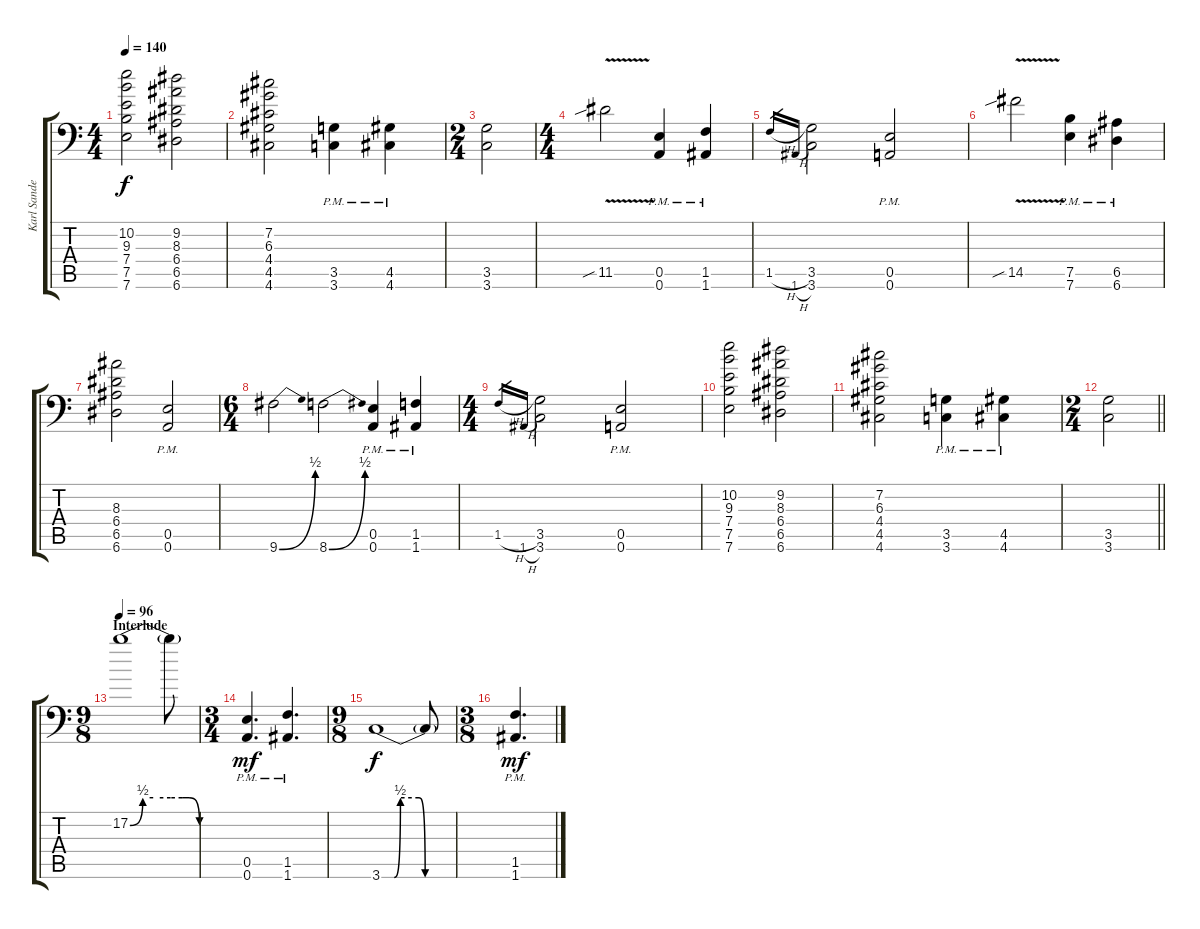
\track ("Karl Sanders" "Karl Sande") {instrument overdrivenguitar}
\staff {score tabs}
\tuning (B3 Gb3 D3 A2 E2 A1) {hide}
\ts (4 4)
\tempo 140
\clef f4
\ks c
(10.2 9.3 7.4 7.5 7.6).2{dy f} (9.2 8.3 6.4 6.5 6.6).2 |
(7.2 6.3 4.4 4.5 4.6).2 (3.5{pm} 3.6{pm}).4 (4.5{pm} 4.6{pm}).4 |
\ts (2 4)
(3.5 3.6).2 |
\ts (4 4)
11.5{v sib}.2 (0.5{pm} 0.6{pm}).4 (1.5{pm} 1.6{pm}).4 |
1.5{h}.16{gr} 1.6{h}.16{gr} (3.5 3.6).2 (0.5{pm} 0.6{pm}).2 |
14.5{v sib}.2 (7.5{pm} 7.6{pm}).4 (6.5{pm} 6.6{pm}).4 |
(8.3 6.4 6.5 6.6).2 (0.5{pm} 0.6{pm}).2 |
\ts (6 4)
9.6{be (bend 0 0 60 2)}.2 8.6{be (bend 0 0 60 2)}.2 (0.5{pm} 0.6{pm}).4 (1.5{pm} 1.6{pm}).4 |
\ts (4 4)
1.5{h}.16{gr} 1.6{h}.16{gr} (3.5 3.6).2 (0.5{pm} 0.6{pm}).2 |
(10.2 9.3 7.4 7.5 7.6).2 (9.2 8.3 6.4 6.5 6.6).2 |
(7.2 6.3 4.4 4.5 4.6).2 (3.5{pm} 3.6{pm}).4 (4.5{pm} 4.6{pm}).4 |
\ts (2 4)
\barLineRight lightlight
(3.5 3.6).2 |
\ts (9 8)
\section ("" "Interlude")
\tempo 96
17.2{be (custom 0 0 11 2 20 2 35 2 45 2 51 2 60 0)}.1 17.2{t}.8 |
\ts (3 4)
(0.5{pm} 0.6{pm}).4{d dy mf} (1.5{pm} 1.6{pm}).4{d} |
\ts (9 8)
3.6{be (custom 0 0 10 0 15 2 30 2 35 0 39 0 60 0)}.1{dy f} 3.6{t}.8 |
\ts (3 8)
(1.5{pm} 1.6{pm}).4{d dy mf}
